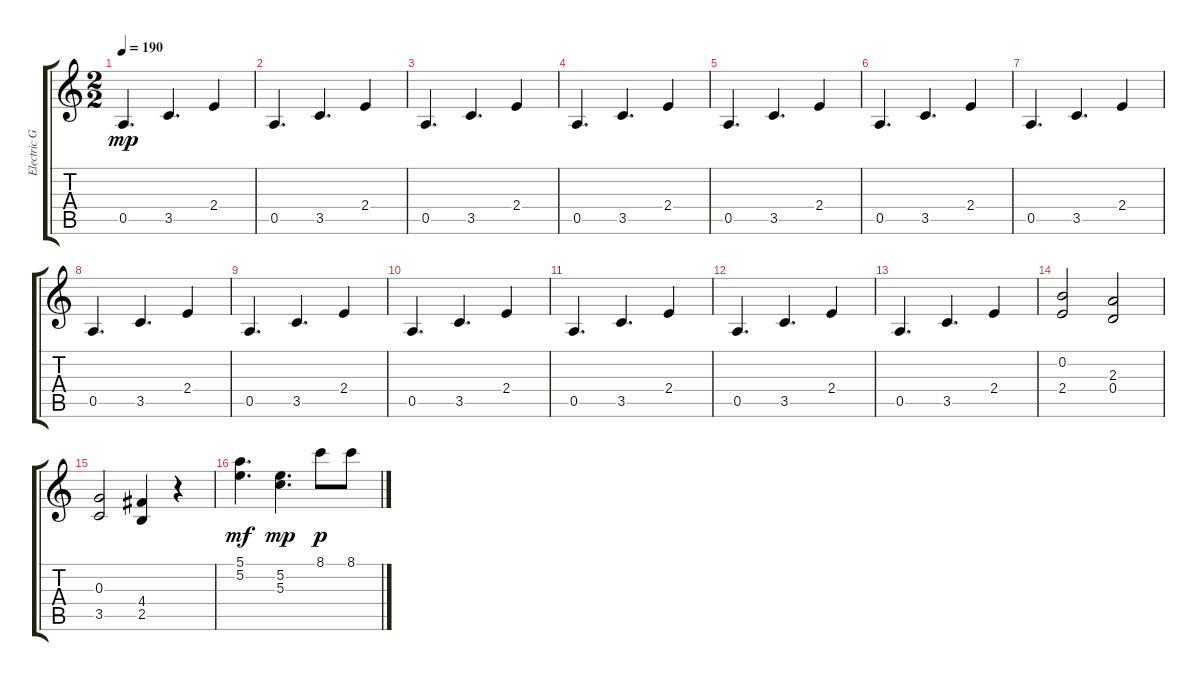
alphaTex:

\track ("Electric Guitar" "Electric G") {instrument distortionguitar}
\staff {score tabs}
\tuning (E4 B3 G3 D3 A2 E2) {hide}
\ts (2 2)
\tempo 190
\clef g2
\ks c
0.5.4{d dy mp} 3.5.4{d} 2.4.4 |
0.5.4{d} 3.5.4{d} 2.4.4 |
0.5.4{d} 3.5.4{d} 2.4.4 |
0.5.4{d} 3.5.4{d} 2.4.4 |
0.5.4{d} 3.5.4{d} 2.4.4 |
0.5.4{d} 3.5.4{d} 2.4.4 |
0.5.4{d} 3.5.4{d} 2.4.4 |
0.5.4{d} 3.5.4{d} 2.4.4 |
0.5.4{d} 3.5.4{d} 2.4.4 |
0.5.4{d} 3.5.4{d} 2.4.4 |
0.5.4{d} 3.5.4{d} 2.4.4 |
0.5.4{d} 3.5.4{d} 2.4.4 |
0.5.4{d} 3.5.4{d} 2.4.4 |
(0.2 2.4).2 (2.3 0.4).2 |
(0.3 3.5).2 (4.4 2.5).4 r.4 |
(5.1 5.2).4{d dy mf} (5.2 5.3).4{d dy mp} 8.1.8{dy p} 8.1.8
